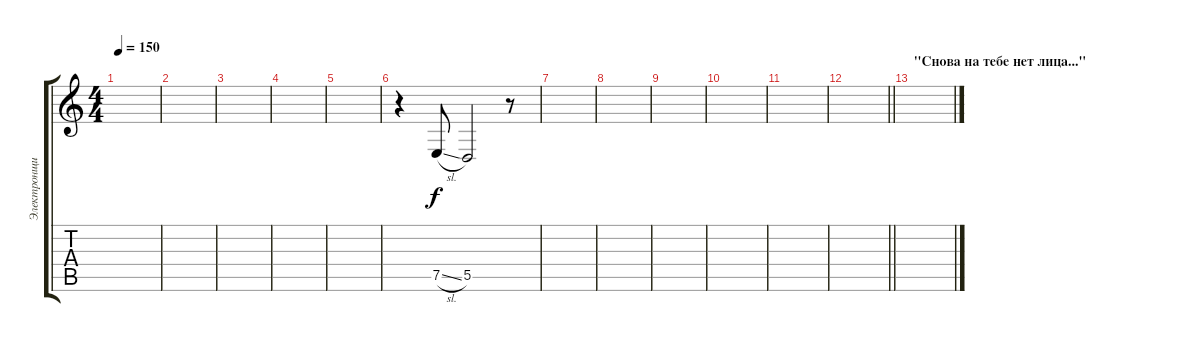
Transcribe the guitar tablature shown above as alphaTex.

\track ("Электронщина" "Электронщи") {instrument lead8bassandlead}
\staff {score tabs}
\tuning (E4 B3 G3 D3 A2 E2) {hide}
\ts (4 4)
\tempo 150
\clef g2
\ks c
|
|
|
|
|
r.4 7.5{sl}.8 5.5.2 r.8 |
|
|
|
|
|
\barLineRight lightlight
|
\section ("" "\"Снова на тебе нет лица...\"")
